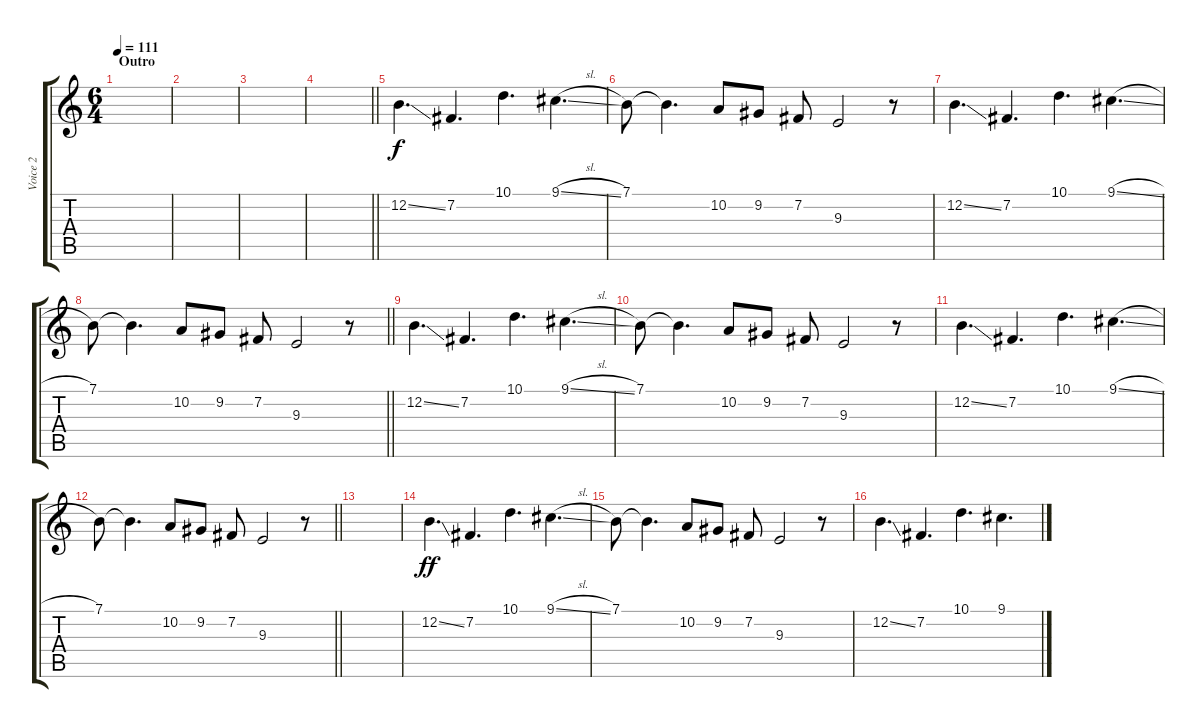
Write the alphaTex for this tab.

\track ("Voice 2" "Voice 2") {instrument violin}
\staff {score tabs}
\tuning (E4 B3 G3 D3 A2 E2) {hide}
\ts (6 4)
\section ("" "Outro")
\tempo 111
\clef g2
\ks c
|
|
|
\barLineRight lightlight
|
12.2{ss}.4{d dy f} 7.2.4{d} 10.1.4{d} 9.1{sl}.4{d} |
7.1.8 7.1{t}.4{d} 10.2.8 9.2.8 7.2.8 9.3.2 r.8 |
12.2{ss}.4{d} 7.2.4{d} 10.1.4{d} 9.1{sl}.4{d} |
\barLineRight lightlight
7.1.8 7.1{t}.4{d} 10.2.8 9.2.8 7.2.8 9.3.2 r.8 |
12.2{ss}.4{d} 7.2.4{d} 10.1.4{d} 9.1{sl}.4{d} |
7.1.8 7.1{t}.4{d} 10.2.8 9.2.8 7.2.8 9.3.2 r.8 |
12.2{ss}.4{d} 7.2.4{d} 10.1.4{d} 9.1{sl}.4{d} |
\barLineRight lightlight
7.1.8 7.1{t}.4{d} 10.2.8 9.2.8 7.2.8 9.3.2 r.8 |
|
12.2{ss}.4{d dy ff} 7.2.4{d} 10.1.4{d} 9.1{sl}.4{d} |
7.1.8 7.1{t}.4{d} 10.2.8 9.2.8 7.2.8 9.3.2 r.8 |
12.2{ss}.4{d} 7.2.4{d} 10.1.4{d} 9.1{sl}.4{d}
